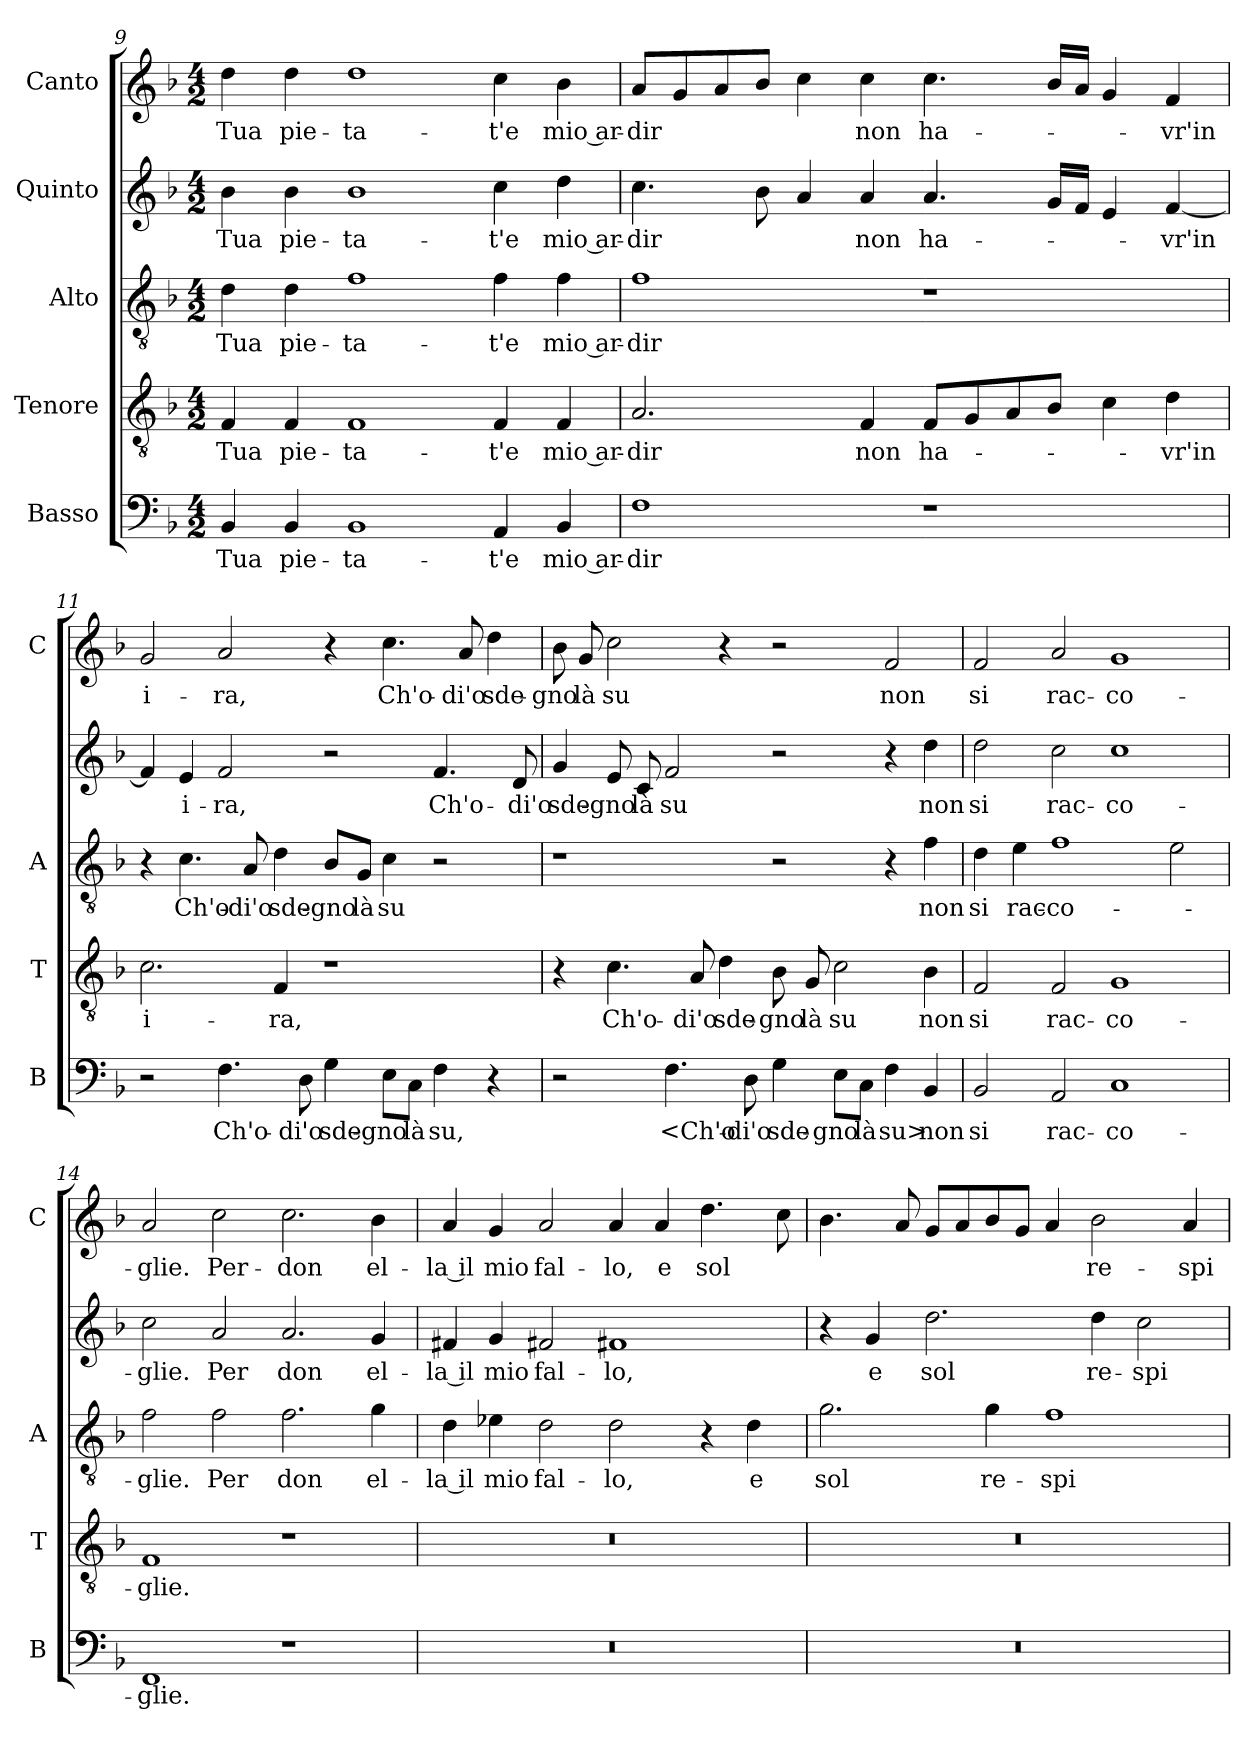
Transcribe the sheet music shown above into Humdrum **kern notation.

**kern	**text	**kern	**text	**kern	**text	**kern	**text	**kern	**text
*part5	*part5	*part4	*part4	*part3	*part3	*part2	*part2	*part1	*part1
*staff5	*staff5	*staff4	*staff4	*staff3	*staff3	*staff2	*staff2	*staff1	*staff1
*I"Basso	*	*I"Tenore	*	*I"Alto	*	*I"Quinto	*	*I"Canto	*
*I'B	*	*I'T	*	*I'A	*	*	*	*I'C	*
*clefF4	*	*clefGv2	*	*clefGv2	*	*clefG2	*	*clefG2	*
*k[b-]	*	*k[b-]	*	*k[b-]	*	*k[b-]	*	*k[b-]	*
*F:	*	*F:	*	*F:	*	*F:	*	*F:	*
*M4/2	*	*M4/2	*	*M4/2	*	*M4/2	*	*M4/2	*
=9	=9	=9	=9	=9	=9	=9	=9	=9	=9
4BB-	Tua	4F	Tua	4d	Tua	4b-	Tua	4dd	Tua
4BB-	pie-	4F	pie-	4d	pie-	4b-	pie-	4dd	pie-
1BB-	-ta-	1F	-ta-	1f	-ta-	1b-	-ta-	1dd	-ta-
4AA	-t'e	4F	-t'e	4f	-t'e	4cc	-t'e	4cc	-t'e
4BB-	mio ar-	4F	mio ar-	4f	mio ar-	4dd	mio ar-	4b-	mio ar-
=10	=10	=10	=10	=10	=10	=10	=10	=10	=10
1F	-dir	2.A	-dir	1f	-dir	4.cc	-dir	8aL	-dir
.	.	.	.	.	.	.	.	8g	.
.	.	.	.	.	.	.	.	8a	.
.	.	.	.	.	.	8b-	.	8b-J	.
.	.	.	.	.	.	4a	.	4cc	.
.	.	4F	non	.	.	4a	non	4cc	non
1r	.	8FL	ha-	1r	.	4.a	ha-	4.cc	ha-
.	.	8G	.	.	.	.	.	.	.
.	.	8A	.	.	.	.	.	.	.
.	.	8B-J	.	.	.	16gLL	.	16b-LL	.
.	.	.	.	.	.	16fJJ	.	16aJJ	.
.	.	4c	.	.	.	4e	.	4g	.
.	.	4d	-vr'in	.	.	[4f	-vr'in	4f	-vr'in
=11	=11	=11	=11	=11	=11	=11	=11	=11	=11
2r	.	2.c	i-	4r	.	4f]	.	2g	i-
.	.	.	.	4.c	Ch'o-	4e	i-	.	.
4.F	Ch'o-	.	.	.	.	2f	-ra,	2a	-ra,
.	.	.	.	8A	-di'o	.	.	.	.
.	.	4F	-ra,	4d	sde-	.	.	.	.
8D	-di'o	.	.	.	.	.	.	.	.
4G	sde-	1r	.	8B-/L	-gno	2r	.	4r	.
.	.	.	.	8G/J	là	.	.	.	.
8E\L	-gno	.	.	4c	su	.	.	4.cc	Ch'o-
8C\J	là	.	.	.	.	.	.	.	.
4F	su,	.	.	2r	.	4.f	Ch'o-	.	.
.	.	.	.	.	.	.	.	8a	-di'o
4r	.	.	.	.	.	.	.	4dd	sde-
.	.	.	.	.	.	8d	-di'o	.	.
=12	=12	=12	=12	=12	=12	=12	=12	=12	=12
2r	.	4r	.	1r	.	4g	sde-	8b-	-gno
.	.	.	.	.	.	.	.	8g	là
.	.	4.c	Ch'o-	.	.	8e	-gno	2cc	su
.	.	.	.	.	.	8c	là	.	.
4.F	<Ch'o-	.	.	.	.	2f	su	.	.
.	.	8A	-di'o	.	.	.	.	.	.
.	.	4d	sde-	.	.	.	.	4r	.
8D	-di'o	.	.	.	.	.	.	.	.
4G	sde-	8B-	-gno	2r	.	2r	.	2r	.
.	.	8G	là	.	.	.	.	.	.
8E\L	-gno	2c	su	.	.	.	.	.	.
8C\J	là	.	.	.	.	.	.	.	.
4F	su>	.	.	4r	.	4r	.	2f	non
4BB-	non	4B-	non	4f	non	4dd	non	.	.
=13	=13	=13	=13	=13	=13	=13	=13	=13	=13
2BB-	si	2F	si	4d	si	2dd	si	2f	si
.	.	.	.	4e	rac-	.	.	.	.
2AA	rac-	2F	rac-	1f	-co-	2cc	rac-	2a	rac-
1C	-co-	1G	-co-	.	.	1cc	-co-	1g	-co-
.	.	.	.	2e	.	.	.	.	.
=14	=14	=14	=14	=14	=14	=14	=14	=14	=14
1FF	-glie.	1F	-glie.	2f	-glie.	2cc	-glie.	2a	-glie.
.	.	.	.	2f	Per	2a	Per	2cc	Per-
1r	.	1r	.	2.f	don	2.a	don	2.cc	-don
.	.	.	.	4g	el-	4g	el-	4b-	el-
=15	=15	=15	=15	=15	=15	=15	=15	=15	=15
0r	.	0r	.	4d	-la il	4f#X	-la il	4a	-la il
.	.	.	.	4e-X	mio	4g	mio	4g	mio
.	.	.	.	2d	fal-	2f#X	fal-	2a	fal-
.	.	.	.	2d	-lo,	1f#X	-lo,	4a	-lo,
.	.	.	.	.	.	.	.	4a	e
.	.	.	.	4r	.	.	.	4.dd	sol
.	.	.	.	4d	e	.	.	.	.
.	.	.	.	.	.	.	.	8cc	.
=16	=16	=16	=16	=16	=16	=16	=16	=16	=16
0r	.	0r	.	2.g	sol	4r	.	4.b-	.
.	.	.	.	.	.	4g	e	.	.
.	.	.	.	.	.	.	.	8a	.
.	.	.	.	.	.	2.dd	sol	8gL	.
.	.	.	.	.	.	.	.	8a	.
.	.	.	.	4g	re-	.	.	8b-	.
.	.	.	.	.	.	.	.	8gJ	.
.	.	.	.	1f	-spi-	.	.	4a	.
.	.	.	.	.	.	4dd	re-	2b-	re-
.	.	.	.	.	.	2cc	-spi-	.	.
.	.	.	.	.	.	.	.	4a	-spi-
=	=	=	=	=	=	=	=	=	=
*-	*-	*-	*-	*-	*-	*-	*-	*-	*-
